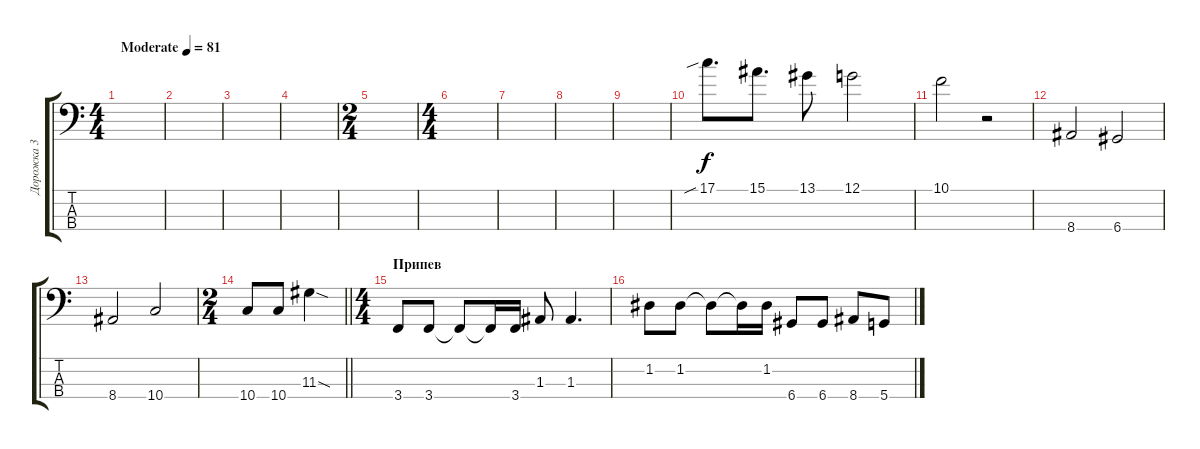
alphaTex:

\track ("Дорожка 3" "Дорожка 3") {instrument electricbassfinger}
\staff {score tabs}
\tuning (G2 D2 A1 D1) {hide}
\ts (4 4)
\tempo (81 "Moderate")
\clef f4
\ks c
|
|
|
|
\ts (2 4)
|
\ts (4 4)
|
|
|
|
17.1{sib}.8{d} 15.1.8{d} 13.1.8 12.1.2 |
10.1.2 r.2 |
8.4.2 6.4.2 |
8.4.2 10.4.2 |
\ts (2 4)
\barLineRight lightlight
10.4.8 10.4.8 11.3{sod}.4 |
\ts (4 4)
\section ("" "Припев")
3.4.8 3.4.8 3.4{t}.8 3.4{t}.16 3.4.16 1.3.8 1.3.4{d} |
1.2.8 1.2.8 1.2{t}.8 1.2{t}.16 1.2.16 6.4.8 6.4.8 8.4.8 5.4.8
